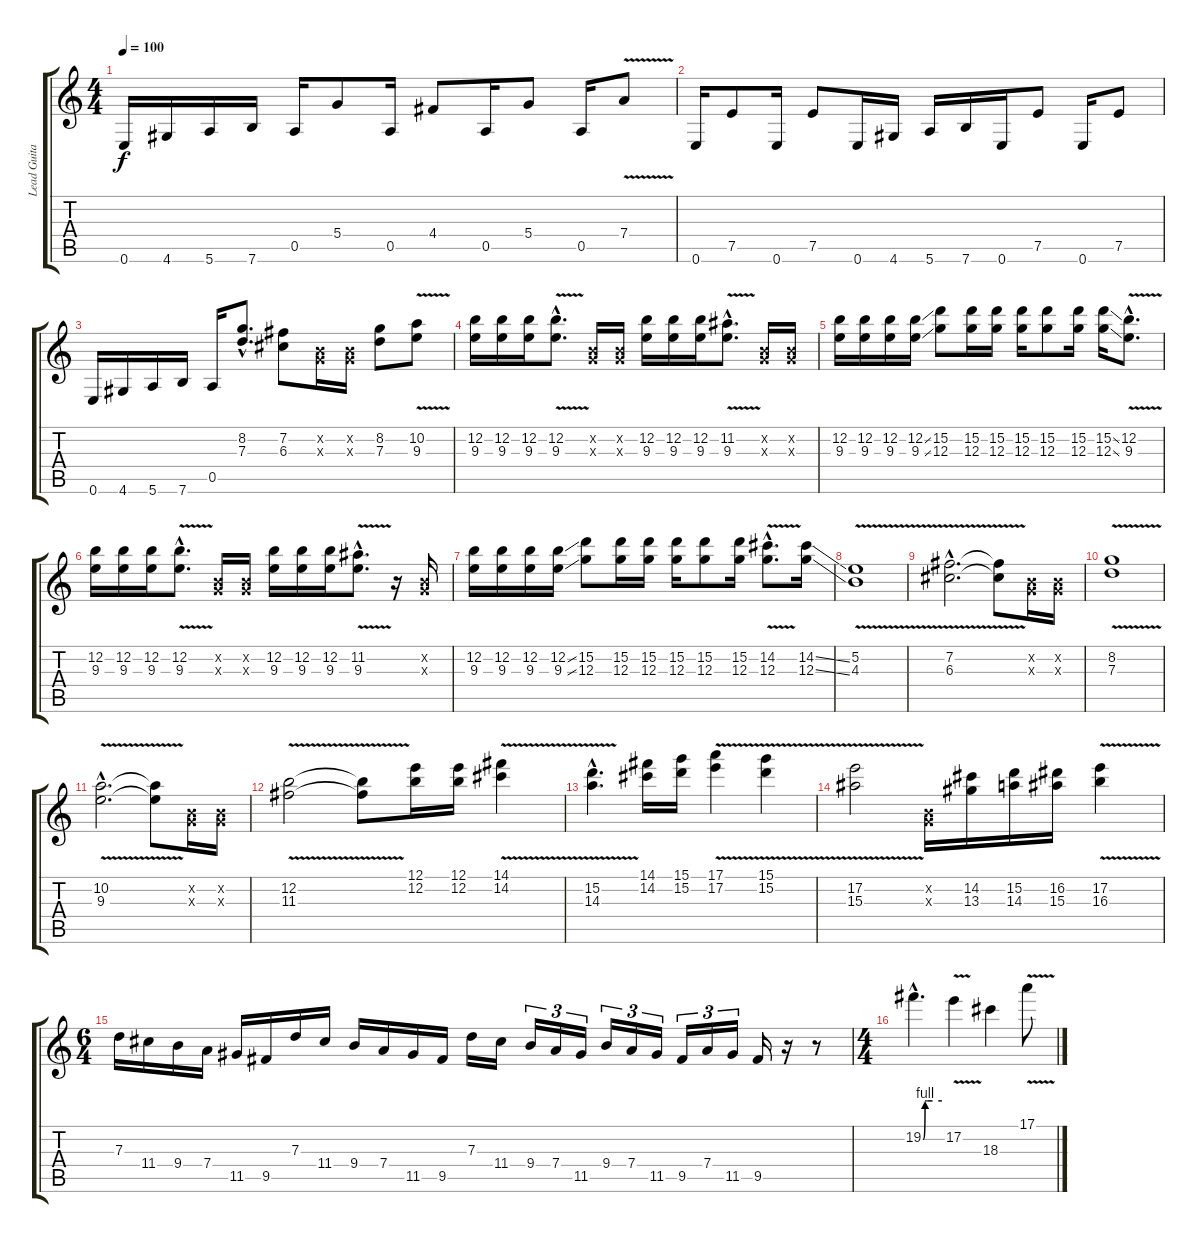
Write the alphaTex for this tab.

\track ("Lead Guitar-left ch." "Lead Guita") {instrument distortionguitar}
\staff {score tabs}
\tuning (E4 B3 G3 D3 A2 E2) {hide}
\ts (4 4)
\tempo 100
\clef g2
\ks c
0.6.16{dy f} 4.6.16 5.6.16 7.6.16 0.5.16 5.4.8 0.5.16 4.4.8 0.5.16 5.4.8 0.5.16 7.4{v}.8 |
0.6.16 7.5.8 0.6.16 7.5.8 0.6.16 4.6.16 5.6.16 7.6.16 0.6.16 7.5.8 0.6.16 7.5.8 |
0.6.16 4.6.16 5.6.16 7.6.16 0.5.16 (8.2{hac} 7.3{hac}).8{d} (7.2 6.3).8 (0.2{x} 0.3{x}).16 (0.2{x} 0.3{x}).16 (8.2 7.3).8 (10.2{v} 9.3{v}).8 |
(12.2 9.3).16{volume 12 instrument overdrivenguitar} (12.2 9.3).16 (12.2 9.3).16 (12.2{v hac} 9.3{v hac}).8{d} (0.2{x} 0.3{x}).16 (0.2{x} 0.3{x}).16 (12.2 9.3).16 (12.2 9.3).16 (12.2 9.3).16 (11.2{v hac} 9.3{v hac}).8{d} (0.2{x} 0.3{x}).16 (0.2{x} 0.3{x}).16 |
(12.2 9.3).16 (12.2 9.3).16 (12.2 9.3).16 (12.2{ss} 9.3{ss}).16 (15.2 12.3).8 (15.2 12.3).16 (15.2 12.3).16 (15.2 12.3).16 (15.2 12.3).8 (15.2 12.3).16 (15.2{ss} 12.3{ss}).16 (12.2{v hac} 9.3{v hac}).8{d} |
(12.2 9.3).16 (12.2 9.3).16 (12.2 9.3).16 (12.2{v hac} 9.3{v hac}).8{d} (0.2{x} 0.3{x}).16 (0.2{x} 0.3{x}).16 (12.2 9.3).16 (12.2 9.3).16 (12.2 9.3).16 (11.2{v hac} 9.3{v hac}).8{d} r.16 (0.2{x} 0.3{x}).16 |
(12.2 9.3).16 (12.2 9.3).16 (12.2 9.3).16 (12.2{ss} 9.3{ss}).16 (15.2 12.3).8 (15.2 12.3).16 (15.2 12.3).16 (15.2 12.3).16 (15.2 12.3).8 (15.2 12.3).16 (14.2{v hac} 12.3{v hac}).8{d} (14.2{ss} 12.3{ss}).16 |
(5.2{v} 4.3{v}).1 |
(7.2{v hac} 6.3{v hac}).2{d} (7.2{t} 6.3{t}).8 (0.2{x} 0.3{x}).16 (0.2{x} 0.3{x}).16 |
(8.2{v} 7.3{v}).1 |
(10.2{v hac} 9.3{v hac}).2{d} (10.2{t} 9.3{t}).8 (0.2{x} 0.3{x}).16 (0.2{x} 0.3{x}).16 |
(12.2{v} 11.3{v}).2 (12.2{t} 11.3{t}).8 (12.1 12.2).16 (12.1 12.2).16 (14.1{v} 14.2{v}).4 |
(15.2{v hac} 14.3{v hac}).4{d} (14.1 14.2).16 (15.1 15.2).16 (17.1{v} 17.2{v}).4 (15.1{v} 15.2{v}).4 |
(17.2{v} 15.3{v}).2 (0.2{x} 0.3{x}).16 (14.2 13.3).16 (15.2 14.3).16 (16.2 15.3).16 (17.2{v} 16.3{v}).4 |
\ts (6 4)
7.3.16 11.4.16 9.4.16 7.4.16 11.5.16 9.5.16 7.3.16 11.4.16 9.4.16 7.4.16 11.5.16 9.5.16 7.3.16 11.4.16 9.4.16{tu (3 2)} 7.4.16{tu (3 2)} 11.5.16{tu (3 2)} 9.4.16{tu (3 2)} 7.4.16{tu (3 2)} 11.5.16{tu (3 2)} 9.5.16{tu (3 2)} 7.4.16{tu (3 2)} 11.5.16{tu (3 2)} 9.5.16 r.16 r.8 |
\ts (4 4)
19.2{be (custom 0 0 6 4 10 4 15 4 30 4 60 4) hac}.4{d volume 16 instrument distortionguitar} 17.2{v}.4 18.3.4 17.1{v}.8
